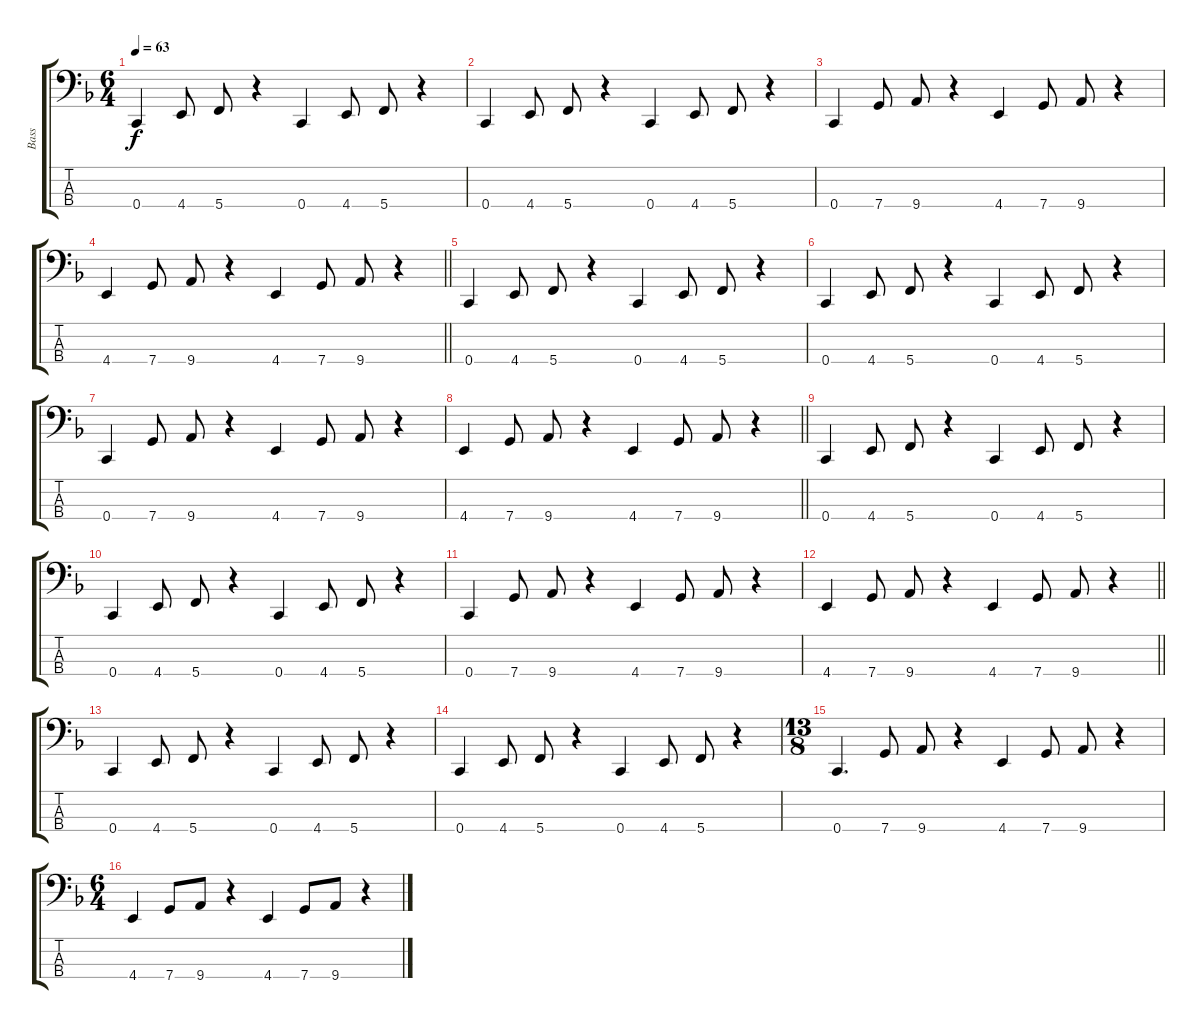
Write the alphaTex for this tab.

\track ("Bass" "Bass") {instrument electricbassfinger}
\staff {score tabs}
\tuning (G2 C2 G1 C1) {hide}
\ts (6 4)
\tempo 63
\clef f4
\ks f
0.4.4{dy f} 4.4.8{beam split} 5.4.8 r.4 0.4.4 4.4.8{beam split} 5.4.8 r.4 |
0.4.4 4.4.8{beam split} 5.4.8 r.4 0.4.4 4.4.8{beam split} 5.4.8 r.4 |
0.4.4 7.4.8{beam split} 9.4.8 r.4 4.4.4 7.4.8{beam split} 9.4.8 r.4 |
\barLineRight lightlight
4.4.4 7.4.8{beam split} 9.4.8 r.4 4.4.4 7.4.8{beam split} 9.4.8 r.4 |
0.4.4 4.4.8{beam split} 5.4.8 r.4 0.4.4 4.4.8{beam split} 5.4.8 r.4 |
0.4.4 4.4.8{beam split} 5.4.8 r.4 0.4.4 4.4.8{beam split} 5.4.8 r.4 |
0.4.4 7.4.8{beam split} 9.4.8 r.4 4.4.4 7.4.8{beam split} 9.4.8 r.4 |
\barLineRight lightlight
4.4.4 7.4.8{beam split} 9.4.8 r.4 4.4.4 7.4.8{beam split} 9.4.8 r.4 |
0.4.4 4.4.8{beam split} 5.4.8 r.4 0.4.4 4.4.8{beam split} 5.4.8 r.4 |
0.4.4 4.4.8{beam split} 5.4.8 r.4 0.4.4 4.4.8{beam split} 5.4.8 r.4 |
0.4.4 7.4.8{beam split} 9.4.8 r.4 4.4.4 7.4.8{beam split} 9.4.8 r.4 |
\barLineRight lightlight
4.4.4 7.4.8{beam split} 9.4.8 r.4 4.4.4 7.4.8{beam split} 9.4.8 r.4 |
0.4.4 4.4.8{beam split} 5.4.8 r.4 0.4.4 4.4.8{beam split} 5.4.8 r.4 |
0.4.4 4.4.8{beam split} 5.4.8 r.4 0.4.4 4.4.8{beam split} 5.4.8 r.4 |
\ts (13 8)
0.4.4{d} 7.4.8 9.4.8 r.4 4.4.4 7.4.8 9.4.8 r.4 |
\ts (6 4)
4.4.4 7.4.8 9.4.8 r.4 4.4.4 7.4.8 9.4.8 r.4
